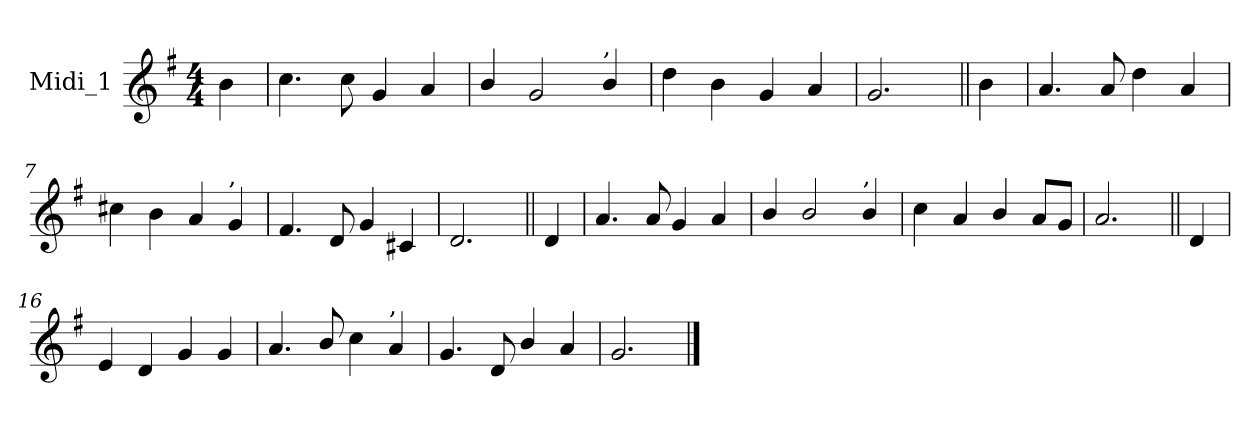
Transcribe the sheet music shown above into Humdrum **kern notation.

**kern
*part1
*staff1
*I"Midi_1
*clefG2
*k[f#]
*G:
*M4/4
=
4b
=1
4.cc
8cc
4g
4a
=2
4b/
2g/
!LO:TX:a:t=,
4b/
=3
4dd
4b
4g
4a
=4
2.g
!!LO:LB:g=z
=5||
4b
=6
4.a
8a
4dd
4a
=7
4cc#X
4b
4a
!LO:TX:a:t=,
4g
=8
4.f#
8d
4g
4c#X
=9
2.d
!!LO:LB:g=z
=10||
4d
=11
4.a
8a
4g
4a
=12
4b/
2b/
!LO:TX:a:t=,
4b/
=13
4cc
4a
4b/
8aL
8gJ
=14
2.a
!!LO:LB:g=z
=15||
4d
=16
4e
4d
4g
4g
=17
4.a
8b/
4cc
!LO:TX:a:t=,
4a
=18
4.g
8d
4b/
4a
=19
2.g
==
*-
